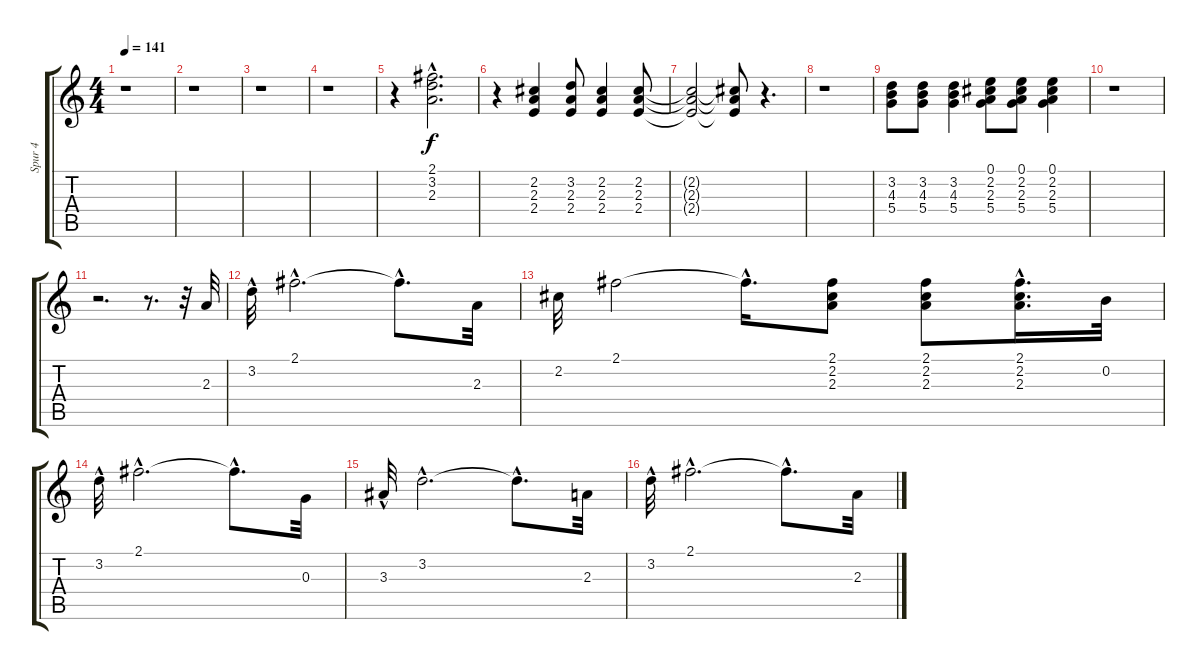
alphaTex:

\track ("Spur 4" "Spur 4") {instrument electricguitarclean}
\staff {score tabs}
\tuning (E4 B3 G3 D3 A2 E2) {hide}
\ts (4 4)
\tempo 141
\clef g2
\ks c
r.1{dy f instrument electricguitarclean} |
r.1 |
r.1 |
r.1 |
r.4 (2.1{hac} 3.2{hac} 2.3{hac}).2{d} |
r.4 (2.2 2.3 2.4).4 (3.2 2.3 2.4).8 (2.2 2.3 2.4).4 (2.2 2.3 2.4).8 |
(2.2{t} 2.3{t} 2.4{t}).2 (2.2{t} 2.3{t} 2.4{t}).8 r.4{d} |
r.1 |
(3.2 4.3 5.4).8 (3.2 4.3 5.4).8 (3.2 4.3 5.4).4 (0.1 2.2 2.3 5.4).8 (0.1 2.2 2.3 5.4).8 (0.1 2.2 2.3 5.4).4 |
r.1 |
r.2{d} r.8{d} r.32 2.3.32 |
3.2{hac}.32 2.1{hac}.2{d} 2.1{hac t}.8{d} 2.3.32 |
2.2.32 2.1.2 2.1{hac t}.16{d} (2.1 2.2 2.3).8 (2.1 2.2 2.3).8 (2.1{hac} 2.2{hac} 2.3{hac}).16{d} 0.2.32 |
3.2{hac}.32 2.1{hac}.2{d} 2.1{hac t}.8{d} 0.3.32 |
3.3{hac}.32 3.2{hac}.2{d} 3.2{hac t}.8{d} 2.3.32 |
3.2{hac}.32 2.1{hac}.2{d} 2.1{hac t}.8{d} 2.3.32
